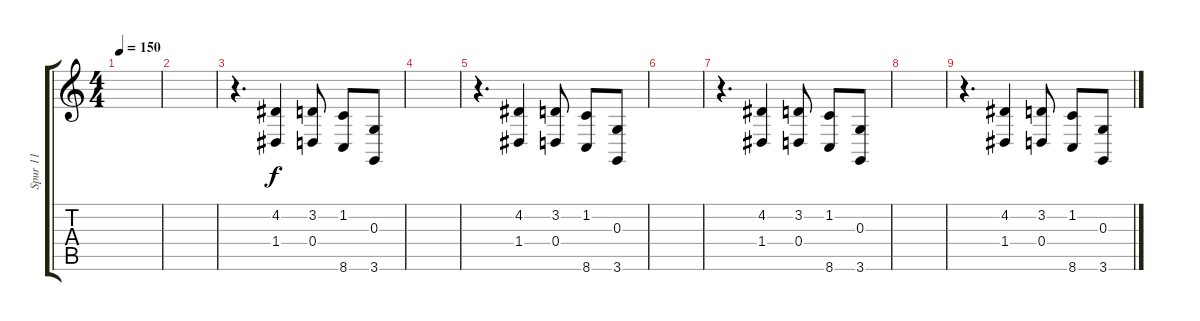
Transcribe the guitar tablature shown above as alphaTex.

\track ("Spur 11" "Spur 11") {instrument synthdrum}
\staff {score tabs}
\tuning (E4 B3 G3 D3 A2 E2) {hide}
\ts (4 4)
\tempo 150
\clef g2
\ks c
|
|
r.4{d} (4.2 1.4).4 (3.2 0.4).8 (1.2 8.6).8 (0.3 3.6).8 |
|
r.4{d} (4.2 1.4).4 (3.2 0.4).8 (1.2 8.6).8 (0.3 3.6).8 |
|
r.4{d} (4.2 1.4).4 (3.2 0.4).8 (1.2 8.6).8 (0.3 3.6).8 |
|
r.4{d} (4.2 1.4).4 (3.2 0.4).8 (1.2 8.6).8 (0.3 3.6).8
